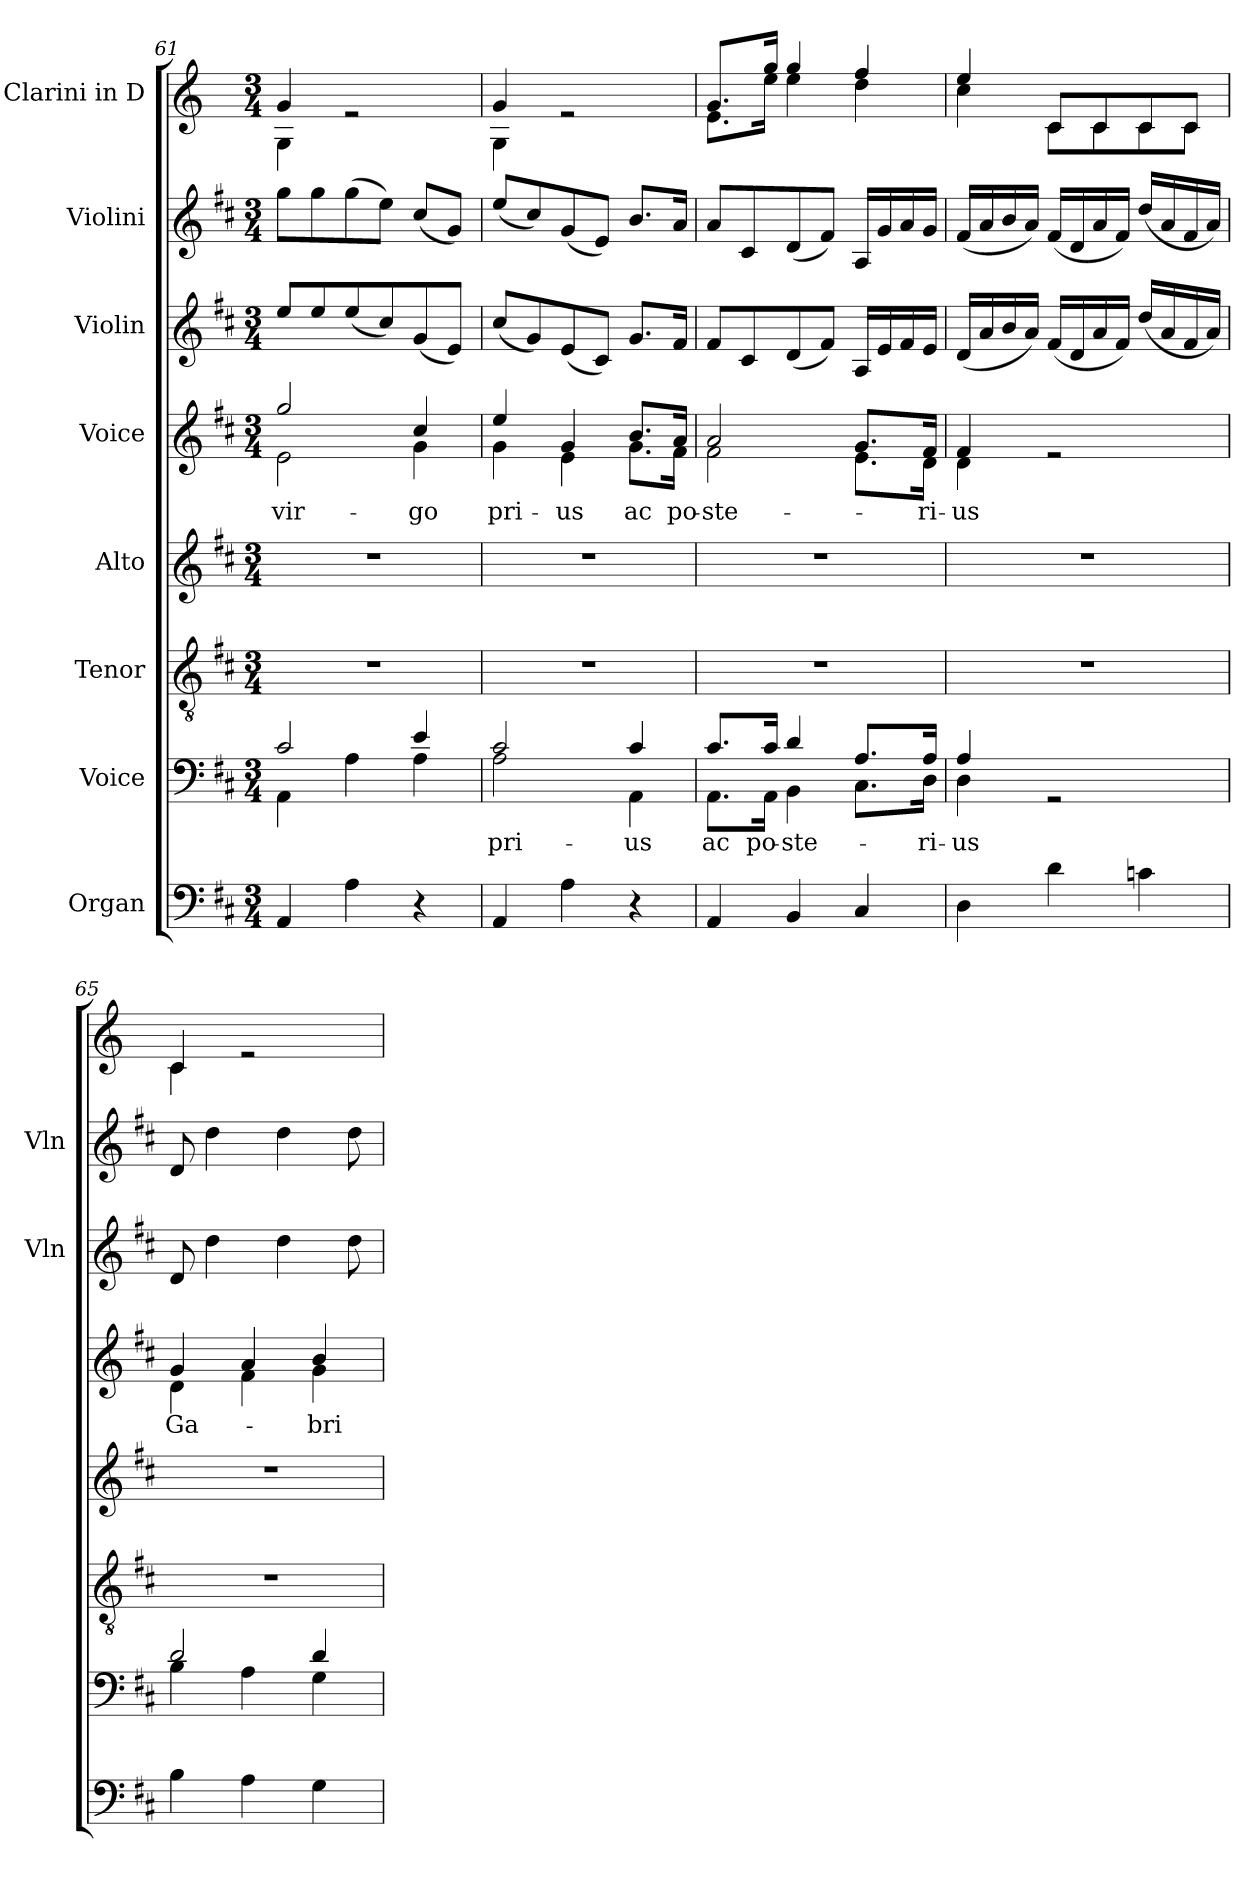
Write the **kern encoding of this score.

**kern	**kern	**text	**kern	**kern	**kern	**text	**kern	**kern	**kern
*part8	*part7	*part7	*part6	*part5	*part4	*part4	*part3	*part2	*part1
*staff8	*staff7	*staff7	*staff6	*staff5	*staff4	*staff4	*staff3	*staff2	*staff1
*I"Organ	*I"Voice	*	*I"Tenor	*I"Alto	*I"Voice	*	*I"Violin	*I"Violini	*I"Clarini in D
*	*	*	*	*	*	*	*I'Vln	*I'Vln	*
*clefF4	*clefF4	*	*clefGv2	*clefG2	*clefG2	*	*clefG2	*clefG2	*clefG2
*	*	*	*	*	*	*	*	*	*ITrd-1c-2
*k[f#c#]	*k[f#c#]	*	*k[f#c#]	*k[f#c#]	*k[f#c#]	*	*k[f#c#]	*k[f#c#]	*k[f#c#]
*M3/4	*M3/4	*	*M3/4	*M3/4	*M3/4	*	*M3/4	*M3/4	*M3/4
=61	=61	=61	=61	=61	=61	=61	=61	=61	=61
*	*^	*	*	*	*	*	*	*	*
!	!	!	!	!	!	!	!LO:LY:b	!	!	!
*	*	*	*	*	*	*^	*	*	*	*^
4AA/	2c#/	4AA\	.	2.r	2.r	2gg/	2e\	vir-	8ee/L	8gg\L	4a/	4A\
.	.	.	.	.	.	.	.	.	8ee/	8gg\	.	.
4A\	.	4A\	.	.	.	.	.	.	(8ee/	(8gg\	2re	2ryy
.	.	.	.	.	.	.	.	.	8cc#/)	8ee\J)	.	.
!	!	!	!	!	!	!	!	!LO:LY:b	!	!	!	!
4r	4e/	4A\	.	.	.	4cc#/	4g\	-go	(8g/	(8cc#/L	.	.
.	.	.	.	.	.	.	.	.	8e/J)	8g/J)	.	.
=62	=62	=62	=62	=62	=62	=62	=62	=62	=62	=62	=62	=62
!	!	!	!LO:LY:b	!	!	!	!	!LO:LY:b	!	!	!	!
4AA/	2c#/	2A\	pri-	2.r	2.r	4ee/	4g\	pri-	(8cc#/L	(8ee/L	4a/	4A\
.	.	.	.	.	.	.	.	.	8g/)	8cc#/)	.	.
!	!	!	!	!	!	!	!	!LO:LY:b	!	!	!	!
4A\	.	.	.	.	.	4g/	4e\	-us	(8e/	(8g/	2re	2ryy
.	.	.	.	.	.	.	.	.	8c#/J)	8e/J)	.	.
!	!	!	!LO:LY:b	!	!	!	!	!LO:LY:b	!	!	!	!
4r	4c#/	4AA\	-us	.	.	8.b/L	8.g\L	ac	8.g/L	8.b/L	.	.
!	!	!	!	!	!	!	!	!LO:LY:b	!	!	!	!
.	.	.	.	.	.	16a/Jk	16f#\Jk	po-	16f#/Jk	16a/Jk	.	.
=63	=63	=63	=63	=63	=63	=63	=63	=63	=63	=63	=63	=63
!	!	!	!LO:LY:b	!	!	!	!	!LO:LY:b	!	!	!	!
4AA/	8.c#/L	8.AA\L	ac	2.r	2.r	2a/	2f#\	-ste-	8f#/L	8a/L	8.a/L	8.f#\L
.	.	.	.	.	.	.	.	.	8c#/	8c#/	.	.
!	!	!	!LO:LY:b	!	!	!	!	!	!	!	!	!
.	16c#/Jk	16AA\Jk	po-	.	.	.	.	.	.	.	16aa/Jk	16ff#\Jk
!	!	!	!LO:LY:b	!	!	!	!	!	!	!	!	!
4BB/	4d/	4BB\	-ste-	.	.	.	.	.	(8d/	(8d/	4aa/	4ff#\
.	.	.	.	.	.	.	.	.	8f#/J)	8f#/J)	.	.
4C#/	8.A/L	8.C#\L	.	.	.	8.g/L	8.e\L	.	16A/LL	16A/LL	4gg/	4ee\
.	.	.	.	.	.	.	.	.	16e/	16g/	.	.
.	.	.	.	.	.	.	.	.	16f#/	16a/	.	.
!	!	!	!LO:LY:b	!	!	!	!	!LO:LY:b	!	!	!	!
.	16A/Jk	16D\Jk	-ri-	.	.	16f#/Jk	16d\Jk	-ri-	16e/JJ	16g/JJ	.	.
!!LO:LB:g=z	!!
=64	=64	=64	=64	=64	=64	=64	=64	=64	=64	=64	=64	=64
!	!	!	!LO:LY:b	!	!	!	!	!LO:LY:b	!	!	!	!
4D\	4A/	4D\	-us	2.r	2.r	4f#/	4d\	-us	(16d/LL	(16f#/LL	4ff#/	4dd\
.	.	.	.	.	.	.	.	.	16a/	16a/	.	.
.	.	.	.	.	.	.	.	.	16b/	16b/	.	.
.	.	.	.	.	.	.	.	.	16a/JJ)	16a/JJ)	.	.
4d\	2rGG	2ryy	.	.	.	2re	2ryy	.	(16f#/LL	(16f#/LL	8d/L	8d\L
.	.	.	.	.	.	.	.	.	16d/	16d/	.	.
.	.	.	.	.	.	.	.	.	16a/	16a/	8d/	8d\
.	.	.	.	.	.	.	.	.	16f#/JJ)	16f#/JJ)	.	.
4cn\	.	.	.	.	.	.	.	.	(16dd/LL	(16dd/LL	8d/	8d\
.	.	.	.	.	.	.	.	.	16a/	16a/	.	.
.	.	.	.	.	.	.	.	.	16f#/	16f#/	8d/J	8d\J
.	.	.	.	.	.	.	.	.	16a/JJ)	16a/JJ)	.	.
=65	=65	=65	=65	=65	=65	=65	=65	=65	=65	=65	=65	=65
!	!	!	!	!	!	!	!	!LO:LY:b	!	!	!	!
4B\	2d/	4B\	.	2.r	2.r	4g/	4d\	Ga-	8d/	8d/	4d/	4d\
.	.	.	.	.	.	.	.	.	4dd\	4dd\	.	.
4A\	.	4A\	.	.	.	4a/	4f#\	.	.	.	2re	2ryy
.	.	.	.	.	.	.	.	.	4dd\	4dd\	.	.
!	!	!	!	!	!	!	!	!LO:LY:b	!	!	!	!
4G\	4d/	4G\	.	.	.	4b/	4g\	-bri-	.	.	.	.
.	.	.	.	.	.	.	.	.	8dd\	8dd\	.	.
*	*v	*v	*	*	*	*v	*v	*	*	*	*v	*v
=	=	=	=	=	=	=	=	=	=
*-	*-	*-	*-	*-	*-	*-	*-	*-	*-
